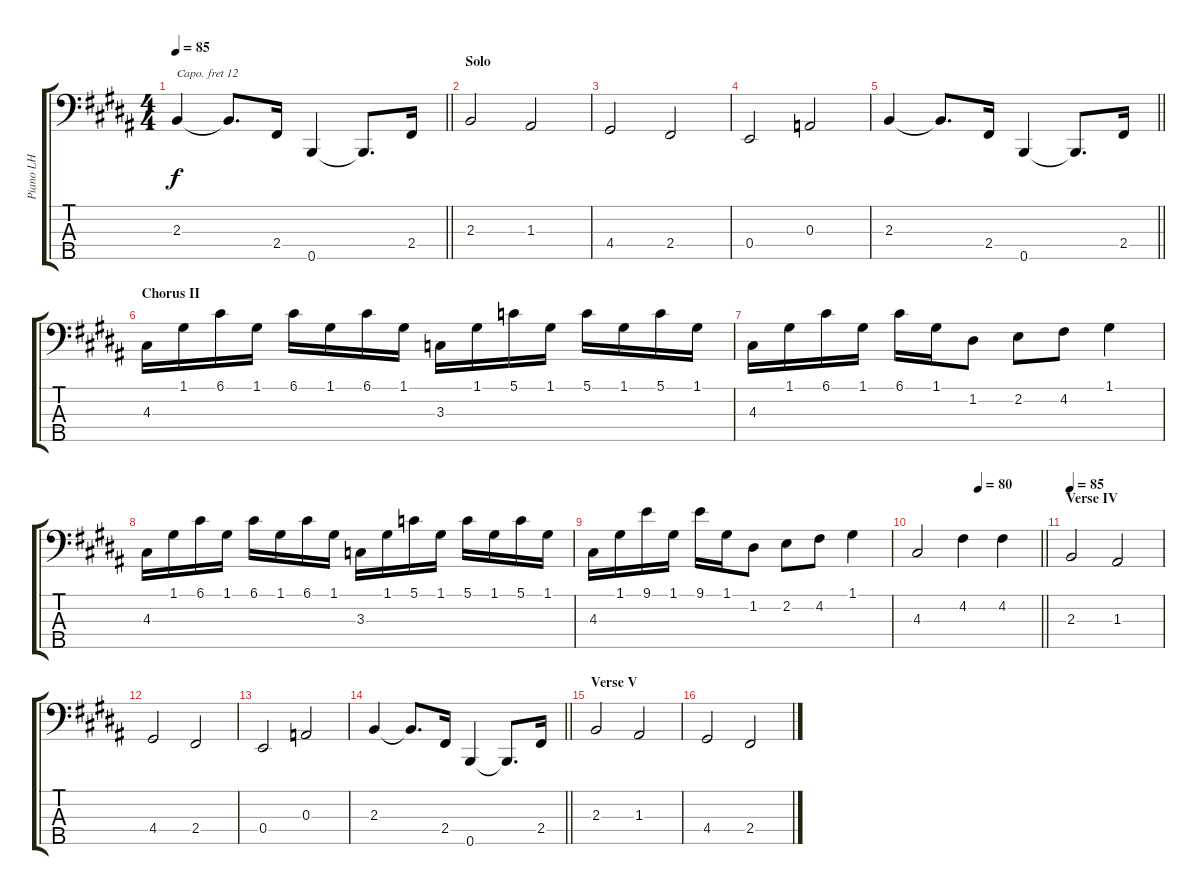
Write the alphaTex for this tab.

\track ("Piano LH" "Piano LH") {instrument brightacousticpiano}
\staff {score tabs}
\capo 12
\tuning (G2 D2 A1 E1 B0) {hide}
\ts (4 4)
\tempo 85
\clef f4
\barLineRight lightlight
\ks b
2.3.4{dy f} 2.3{t}.8{d} 2.4.16 0.5.4 0.5{t}.8{d} 2.4.16 |
\section ("" "Solo")
2.3.2 1.3.2 |
4.4.2 2.4.2 |
0.4.2 0.3.2 |
\barLineRight lightlight
2.3.4 2.3{t}.8{d} 2.4.16 0.5.4 0.5{t}.8{d} 2.4.16 |
\section ("" "Chorus II")
4.3.16 1.1.16 6.1.16 1.1.16 6.1.16 1.1.16 6.1.16 1.1.16 3.3.16 1.1.16 5.1.16 1.1.16 5.1.16 1.1.16 5.1.16 1.1.16 |
4.3.16 1.1.16 6.1.16 1.1.16 6.1.16 1.1.16 1.2.8 2.2.8 4.2.8 1.1.4 |
4.3.16 1.1.16 6.1.16 1.1.16 6.1.16 1.1.16 6.1.16 1.1.16 3.3.16 1.1.16 5.1.16 1.1.16 5.1.16 1.1.16 5.1.16 1.1.16 |
4.3.16 1.1.16 9.1.16 1.1.16 9.1.16 1.1.16 1.2.8 2.2.8 4.2.8 1.1.4 |
\tempo (80 0.5)
\barLineRight lightlight
4.3.2 4.2.4 4.2.4 |
\section ("" "Verse IV")
\tempo 85
2.3.2 1.3.2 |
4.4.2 2.4.2 |
0.4.2 0.3.2 |
\barLineRight lightlight
2.3.4 2.3{t}.8{d} 2.4.16 0.5.4 0.5{t}.8{d} 2.4.16 |
\section ("" "Verse V")
2.3.2 1.3.2 |
4.4.2 2.4.2
